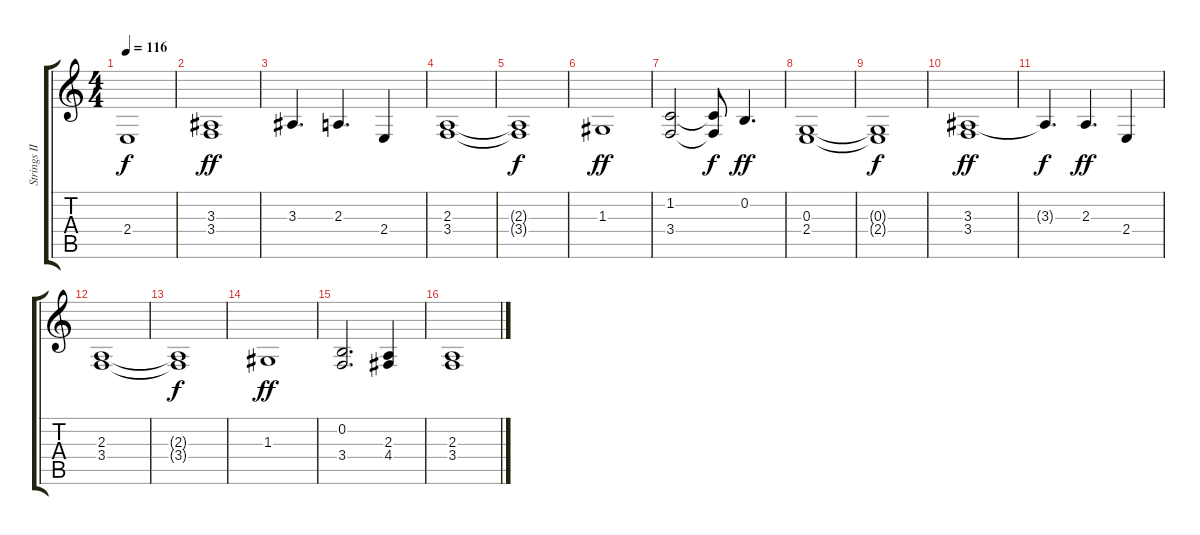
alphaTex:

\track ("Strings III" "Strings II") {instrument acousticgrandpiano}
\staff {score tabs}
\tuning (E4 B3 G3 D3 A2 E2) {hide}
\ts (4 4)
\tempo 116
\clef g2
\ks c
2.4{t}.1{dy f} |
(3.3 3.4).1{dy ff} |
3.3.4{d} 2.3.4{d} 2.4.4 |
(2.3 3.4).1 |
(2.3{t} 3.4{t}).1{dy f} |
1.3.1{dy ff} |
(1.2 3.4).2 (1.2{t} 3.4{t}).8{dy f} 0.2.4{d dy ff} |
(0.3 2.4).1 |
(0.3{t} 2.4{t}).1{dy f} |
(3.3 3.4).1{dy ff} |
3.3{t}.4{d dy f} 2.3.4{d dy ff} 2.4.4 |
(2.3 3.4).1 |
(2.3{t} 3.4{t}).1{dy f} |
1.3.1{dy ff} |
(0.2 3.4).2{d} (2.3 4.4).4 |
(2.3 3.4).1
